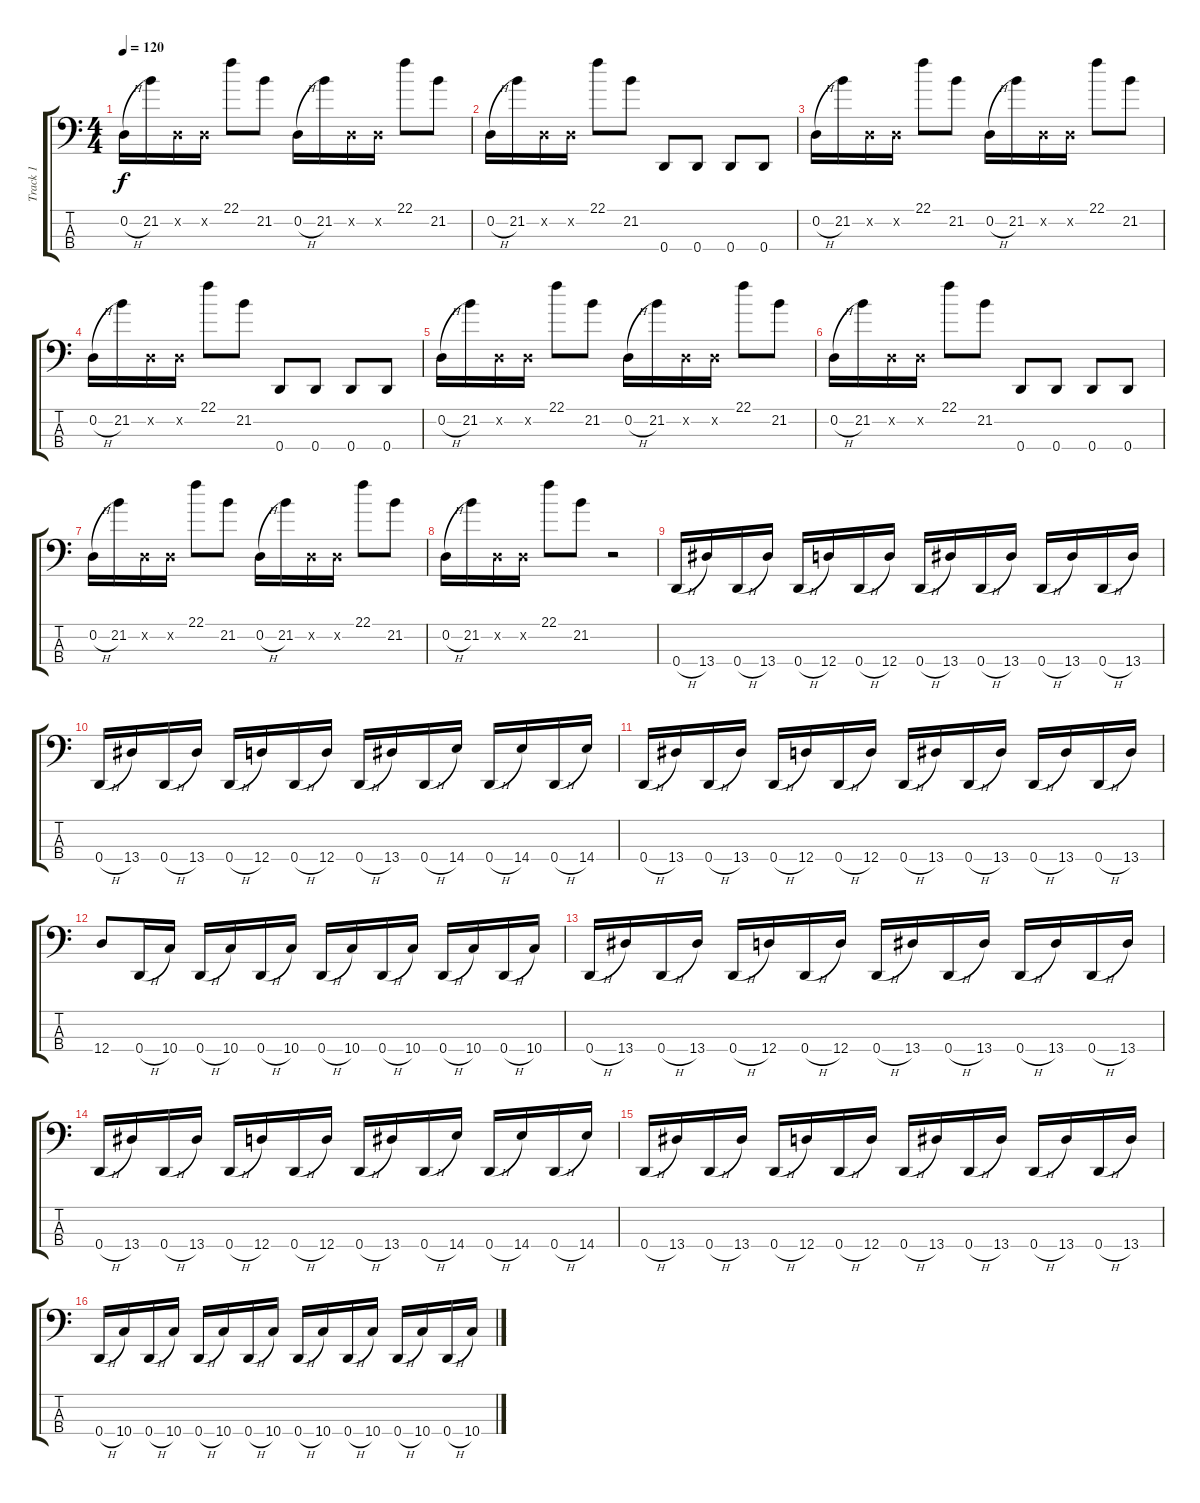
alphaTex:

\track ("Track 1" "Track 1") {instrument slapbass1}
\staff {score tabs}
\tuning (G2 D2 A1 D1) {hide}
\ts (4 4)
\tempo 120
\clef f4
\ks c
0.2{h}.16{dy f} 21.2.16 0.2{x}.16 0.2{x}.16 22.1.8 21.2.8 0.2{h}.16 21.2.16 0.2{x}.16 0.2{x}.16 22.1.8 21.2.8 |
0.2{h}.16 21.2.16 0.2{x}.16 0.2{x}.16 22.1.8 21.2.8 0.4.8 0.4.8 0.4.8 0.4.8 |
0.2{h}.16 21.2.16 0.2{x}.16 0.2{x}.16 22.1.8 21.2.8 0.2{h}.16 21.2.16 0.2{x}.16 0.2{x}.16 22.1.8 21.2.8 |
0.2{h}.16 21.2.16 0.2{x}.16 0.2{x}.16 22.1.8 21.2.8 0.4.8 0.4.8 0.4.8 0.4.8 |
0.2{h}.16 21.2.16 0.2{x}.16 0.2{x}.16 22.1.8 21.2.8 0.2{h}.16 21.2.16 0.2{x}.16 0.2{x}.16 22.1.8 21.2.8 |
0.2{h}.16 21.2.16 0.2{x}.16 0.2{x}.16 22.1.8 21.2.8 0.4.8 0.4.8 0.4.8 0.4.8 |
0.2{h}.16 21.2.16 0.2{x}.16 0.2{x}.16 22.1.8 21.2.8 0.2{h}.16 21.2.16 0.2{x}.16 0.2{x}.16 22.1.8 21.2.8 |
0.2{h}.16 21.2.16 0.2{x}.16 0.2{x}.16 22.1.8 21.2.8 r.2 |
0.4{h}.16 13.4.16 0.4{h}.16 13.4.16 0.4{h}.16 12.4.16 0.4{h}.16 12.4.16 0.4{h}.16 13.4.16 0.4{h}.16 13.4.16 0.4{h}.16 13.4.16 0.4{h}.16 13.4.16 |
0.4{h}.16 13.4.16 0.4{h}.16 13.4.16 0.4{h}.16 12.4.16 0.4{h}.16 12.4.16 0.4{h}.16 13.4.16 0.4{h}.16 14.4.16 0.4{h}.16 14.4.16 0.4{h}.16 14.4.16 |
0.4{h}.16 13.4.16 0.4{h}.16 13.4.16 0.4{h}.16 12.4.16 0.4{h}.16 12.4.16 0.4{h}.16 13.4.16 0.4{h}.16 13.4.16 0.4{h}.16 13.4.16 0.4{h}.16 13.4.16 |
12.4.8 0.4{h}.16 10.4.16 0.4{h}.16 10.4.16 0.4{h}.16 10.4.16 0.4{h}.16 10.4.16 0.4{h}.16 10.4.16 0.4{h}.16 10.4.16 0.4{h}.16 10.4.16 |
0.4{h}.16 13.4.16 0.4{h}.16 13.4.16 0.4{h}.16 12.4.16 0.4{h}.16 12.4.16 0.4{h}.16 13.4.16 0.4{h}.16 13.4.16 0.4{h}.16 13.4.16 0.4{h}.16 13.4.16 |
0.4{h}.16 13.4.16 0.4{h}.16 13.4.16 0.4{h}.16 12.4.16 0.4{h}.16 12.4.16 0.4{h}.16 13.4.16 0.4{h}.16 14.4.16 0.4{h}.16 14.4.16 0.4{h}.16 14.4.16 |
0.4{h}.16 13.4.16 0.4{h}.16 13.4.16 0.4{h}.16 12.4.16 0.4{h}.16 12.4.16 0.4{h}.16 13.4.16 0.4{h}.16 13.4.16 0.4{h}.16 13.4.16 0.4{h}.16 13.4.16 |
0.4{h}.16 10.4.16 0.4{h}.16 10.4.16 0.4{h}.16 10.4.16 0.4{h}.16 10.4.16 0.4{h}.16 10.4.16 0.4{h}.16 10.4.16 0.4{h}.16 10.4.16 0.4{h}.16 10.4.16
